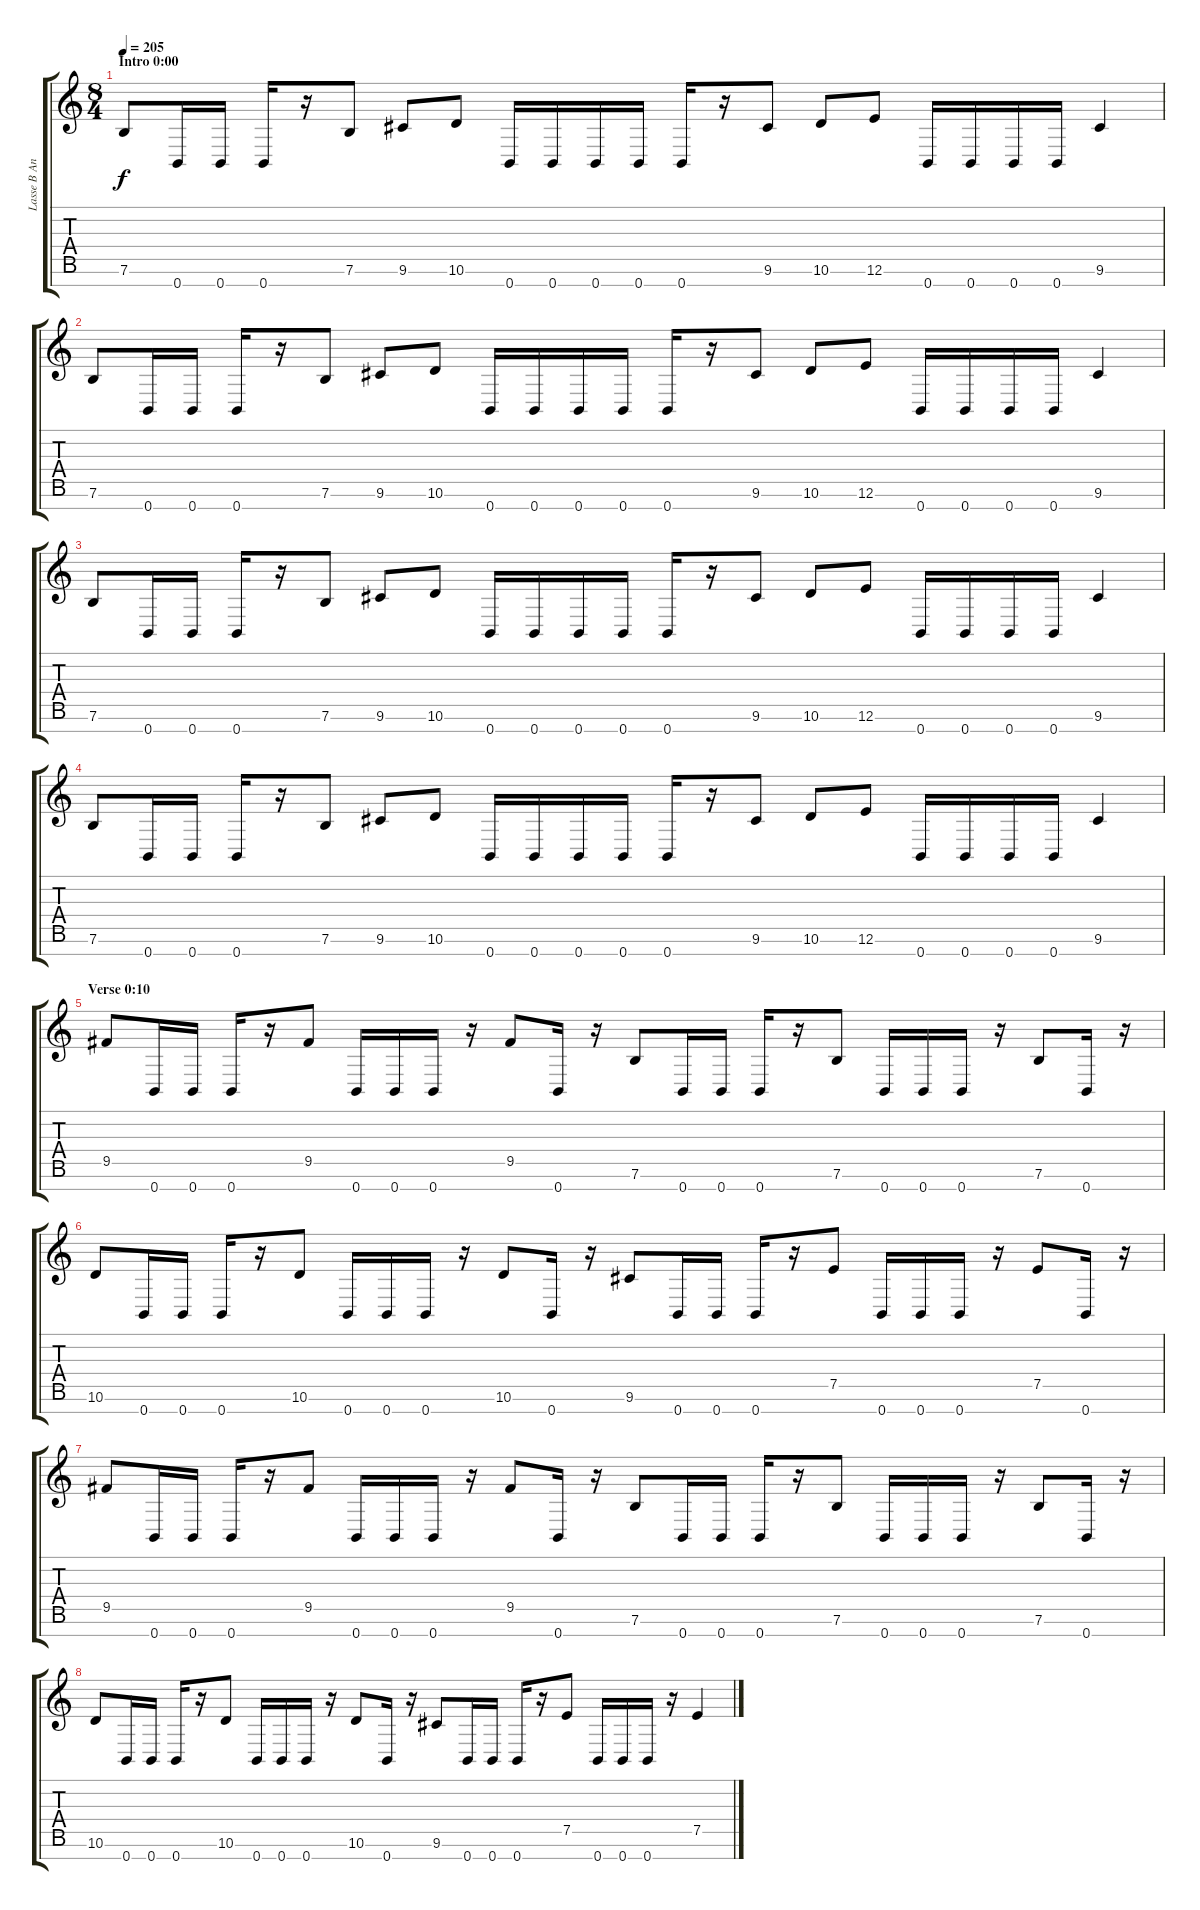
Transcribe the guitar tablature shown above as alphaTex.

\track ("Lasse B Ange" "Lasse B An") {instrument distortionguitar}
\staff {score tabs}
\tuning (E4 B3 G3 D3 A2 E2 B1) {hide}
\ts (8 4)
\section ("" "Intro 0:00")
\tempo 205
\clef g2
\ks c
7.6.8{dy f instrument distortionguitar} 0.7.16 0.7.16 0.7.16 r.16 7.6.8 9.6.8 10.6.8 0.7.16 0.7.16 0.7.16 0.7.16 0.7.16 r.16 9.6.8 10.6.8 12.6.8 0.7.16 0.7.16 0.7.16 0.7.16 9.6.4 |
7.6.8 0.7.16 0.7.16 0.7.16 r.16 7.6.8 9.6.8 10.6.8 0.7.16 0.7.16 0.7.16 0.7.16 0.7.16 r.16 9.6.8 10.6.8 12.6.8 0.7.16 0.7.16 0.7.16 0.7.16 9.6.4 |
7.6.8 0.7.16 0.7.16 0.7.16 r.16 7.6.8 9.6.8 10.6.8 0.7.16 0.7.16 0.7.16 0.7.16 0.7.16 r.16 9.6.8 10.6.8 12.6.8 0.7.16 0.7.16 0.7.16 0.7.16 9.6.4 |
7.6.8 0.7.16 0.7.16 0.7.16 r.16 7.6.8 9.6.8 10.6.8 0.7.16 0.7.16 0.7.16 0.7.16 0.7.16 r.16 9.6.8 10.6.8 12.6.8 0.7.16 0.7.16 0.7.16 0.7.16 9.6.4 |
\section ("" "Verse 0:10")
9.5.8 0.7.16 0.7.16 0.7.16 r.16 9.5.8 0.7.16 0.7.16 0.7.16 r.16 9.5.8 0.7.16 r.16 7.6.8 0.7.16 0.7.16 0.7.16 r.16 7.6.8 0.7.16 0.7.16 0.7.16 r.16 7.6.8 0.7.16 r.16 |
10.6.8 0.7.16 0.7.16 0.7.16 r.16 10.6.8 0.7.16 0.7.16 0.7.16 r.16 10.6.8 0.7.16 r.16 9.6.8 0.7.16 0.7.16 0.7.16 r.16 7.5.8 0.7.16 0.7.16 0.7.16 r.16 7.5.8 0.7.16 r.16 |
9.5.8 0.7.16 0.7.16 0.7.16 r.16 9.5.8 0.7.16 0.7.16 0.7.16 r.16 9.5.8 0.7.16 r.16 7.6.8 0.7.16 0.7.16 0.7.16 r.16 7.6.8 0.7.16 0.7.16 0.7.16 r.16 7.6.8 0.7.16 r.16 |
10.6.8 0.7.16 0.7.16 0.7.16 r.16 10.6.8 0.7.16 0.7.16 0.7.16 r.16 10.6.8 0.7.16 r.16 9.6.8 0.7.16 0.7.16 0.7.16 r.16 7.5.8 0.7.16 0.7.16 0.7.16 r.16 7.5.4
